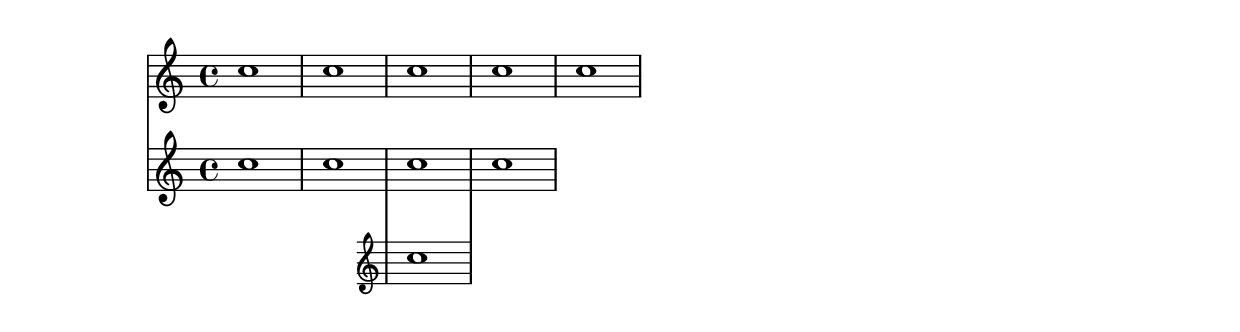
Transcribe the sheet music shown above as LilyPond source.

%% Do not edit this file; it is automatically
%% generated from LSR http://lsr.dsi.unimi.it
%% This file is in the public domain.
\version "2.13.10"

\header {
  lsrtags = "staff-notation, contexts-and-engravers"

%% Translation of GIT committish: b2d4318d6c53df8469dfa4da09b27c15a374d0ca
  texidoces = "
Se puede añadir (posiblemente de forma temporal) un pentagrama
nuevo una vez que la pieza ha comenzado.

"
  doctitlees = "Añadir un pentagrama nuevo"

  texidoc = "
An extra staff can be added (possibly temporarily) after the start of a
piece.

"
  doctitle = "Adding an extra staff"
} % begin verbatim

\score {
  <<
    \new Staff \relative c'' { c1 | c | c | c | c }
    \new StaffGroup \relative c'' {
      \new Staff {
        c1 | c <<
          c1
          \new Staff {
            \once \override Staff.TimeSignature #'stencil = ##f
            c1
          }
        >>
        c1
      }
    }
  >>
}

